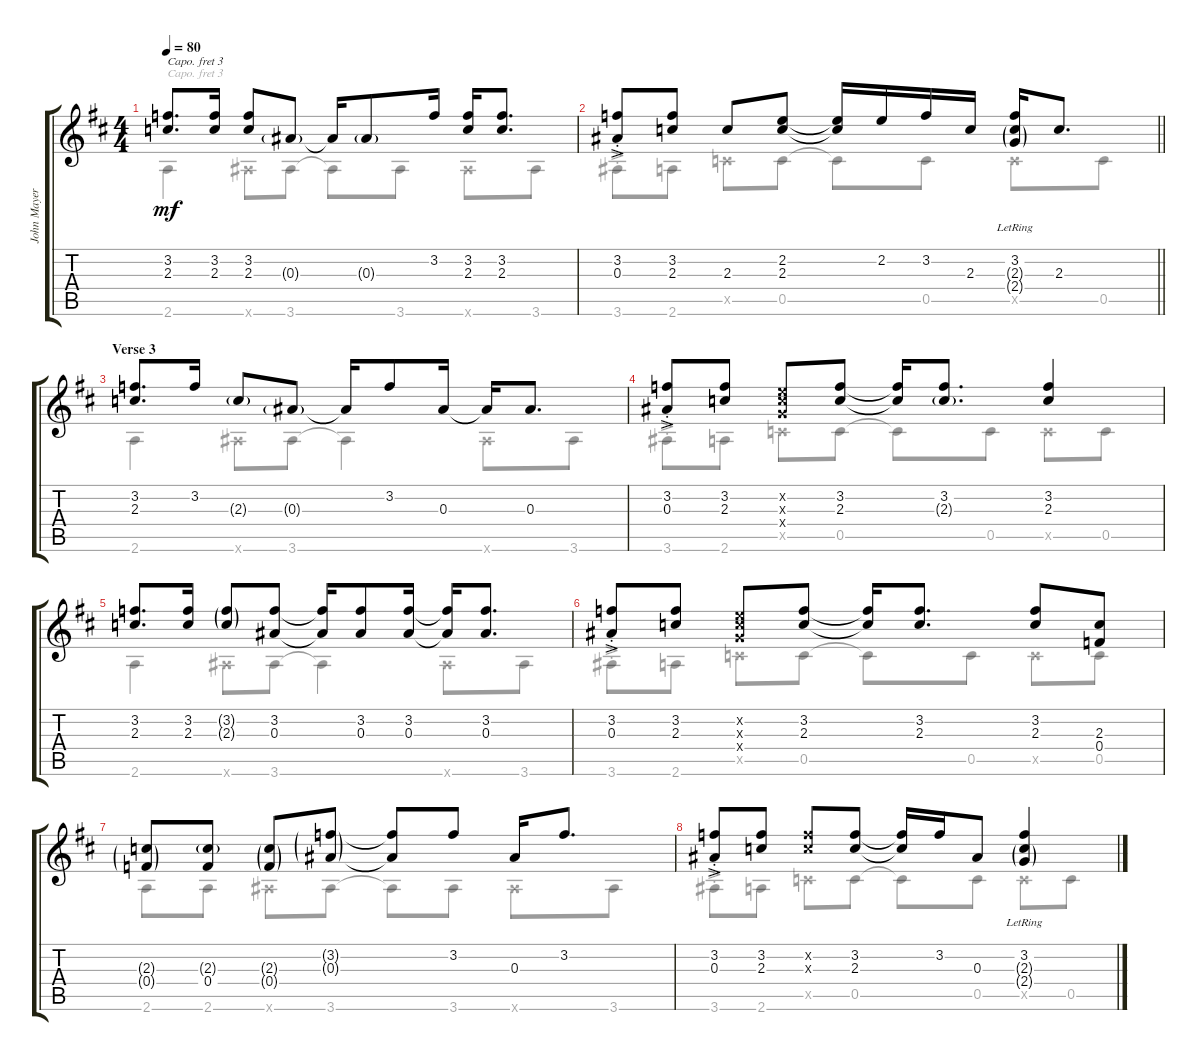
\track ("John Mayer acoustic guitar" "John Mayer") {instrument acousticguitarsteel}
\staff {score tabs}
\capo 3
\tuning (E4 B3 G3 D3 A2 E2) {hide}
\voice
\ts (4 4)
\tempo 80
\clef g2
\ks d
(3.2 2.3).8{d dy mf} (3.2 2.3).16 (3.2 2.3).8 0.3{g}.8 0.3{t}.16 0.3{g}.8 3.2.16 (3.2 2.3).16 (3.2 2.3).8{d} |
\barLineRight lightlight
(3.2{ac st} 0.3{ac st}).8 (3.2 2.3).8 2.3.8 (2.2 2.3).8 (2.2{t} 2.3{t}).16 2.2.16 3.2.16 2.3.16 (3.2 2.3{g lr} 2.4{g lr}).16 2.3.8{d} |
\section ("" "Verse 3")
(3.2 2.3).8{d} 3.2.16 2.3{g}.8 0.3{g}.8 0.3{t}.16 3.2.8 0.3.16 0.3{t}.16 0.3.8{d} |
(3.2{ac st} 0.3{ac st}).8 (3.2 2.3).8 (2.2{x} 2.3{x} 2.4{x}).8 (3.2 2.3).8 (3.2{t} 2.3{t}).16 (3.2 2.3{g}).8{d} (3.2 2.3).4 |
(3.2 2.3).8{d} (3.2 2.3).16 (3.2{g} 2.3{g}).8 (3.2 0.3).8 (3.2{t} 0.3{t}).16 (3.2 0.3).8 (3.2 0.3).16 (3.2{t} 0.3{t}).16 (3.2 0.3).8{d} |
(3.2{ac st} 0.3{ac st}).8 (3.2 2.3).8 (2.2{x} 2.3{x} 2.4{x}).8 (3.2 2.3).8 (3.2{t} 2.3{t}).16 (3.2 2.3).8{d} (3.2 2.3).8 (2.3 0.4).8 |
(2.3{g} 0.4{g}).8 (2.3{g} 0.4).8 (2.3{g} 0.4{g}).8 (3.2{g} 0.3{g}).8 (3.2{t} 0.3{t}).8 3.2.8 0.3.16 3.2.8{d} |
(3.2{ac st} 0.3{ac st}).8 (3.2 2.3).8 (3.2{x} 2.3{x}).8 (3.2 2.3).8 (3.2{t} 2.3{t}).16 3.2.16 0.3.8 (3.2 2.3{g lr} 2.4{g lr}).4
\voice
\clef g2
\ottava regular
\simile none
\ks d
2.6.4{dy mf} 3.6{x}.8 3.6.8 3.6{t}.8 3.6.8 3.6{x}.8 3.6.8 |
\barLineRight lightlight
3.6{ac st}.8 2.6.8 0.5{x}.8 0.5.8 0.5{t}.8 0.5.8 0.5{x}.8 0.5.8 |
2.6.4 3.6{x}.8 3.6.8 3.6{t}.4 3.6{x}.8 3.6.8 |
3.6{ac st}.8 2.6.8 0.5{x}.8 0.5.8 0.5{t}.8 0.5.8 0.5{x}.8 0.5.8 |
2.6.4 3.6{x}.8 3.6.8 3.6{t}.4 3.6{x}.8 3.6.8 |
3.6{ac st}.8 2.6.8 0.5{x}.8 0.5.8 0.5{t}.8 0.5.8 0.5{x}.8 0.5.8 |
2.6.8 2.6.8 3.6{x}.8 3.6.8 3.6{t}.8 3.6.8 3.6{x}.8 3.6.8 |
3.6{ac st}.8 2.6.8 0.5{x}.8 0.5.8 0.5{t}.8 0.5.8 0.5{x}.8 0.5.8
